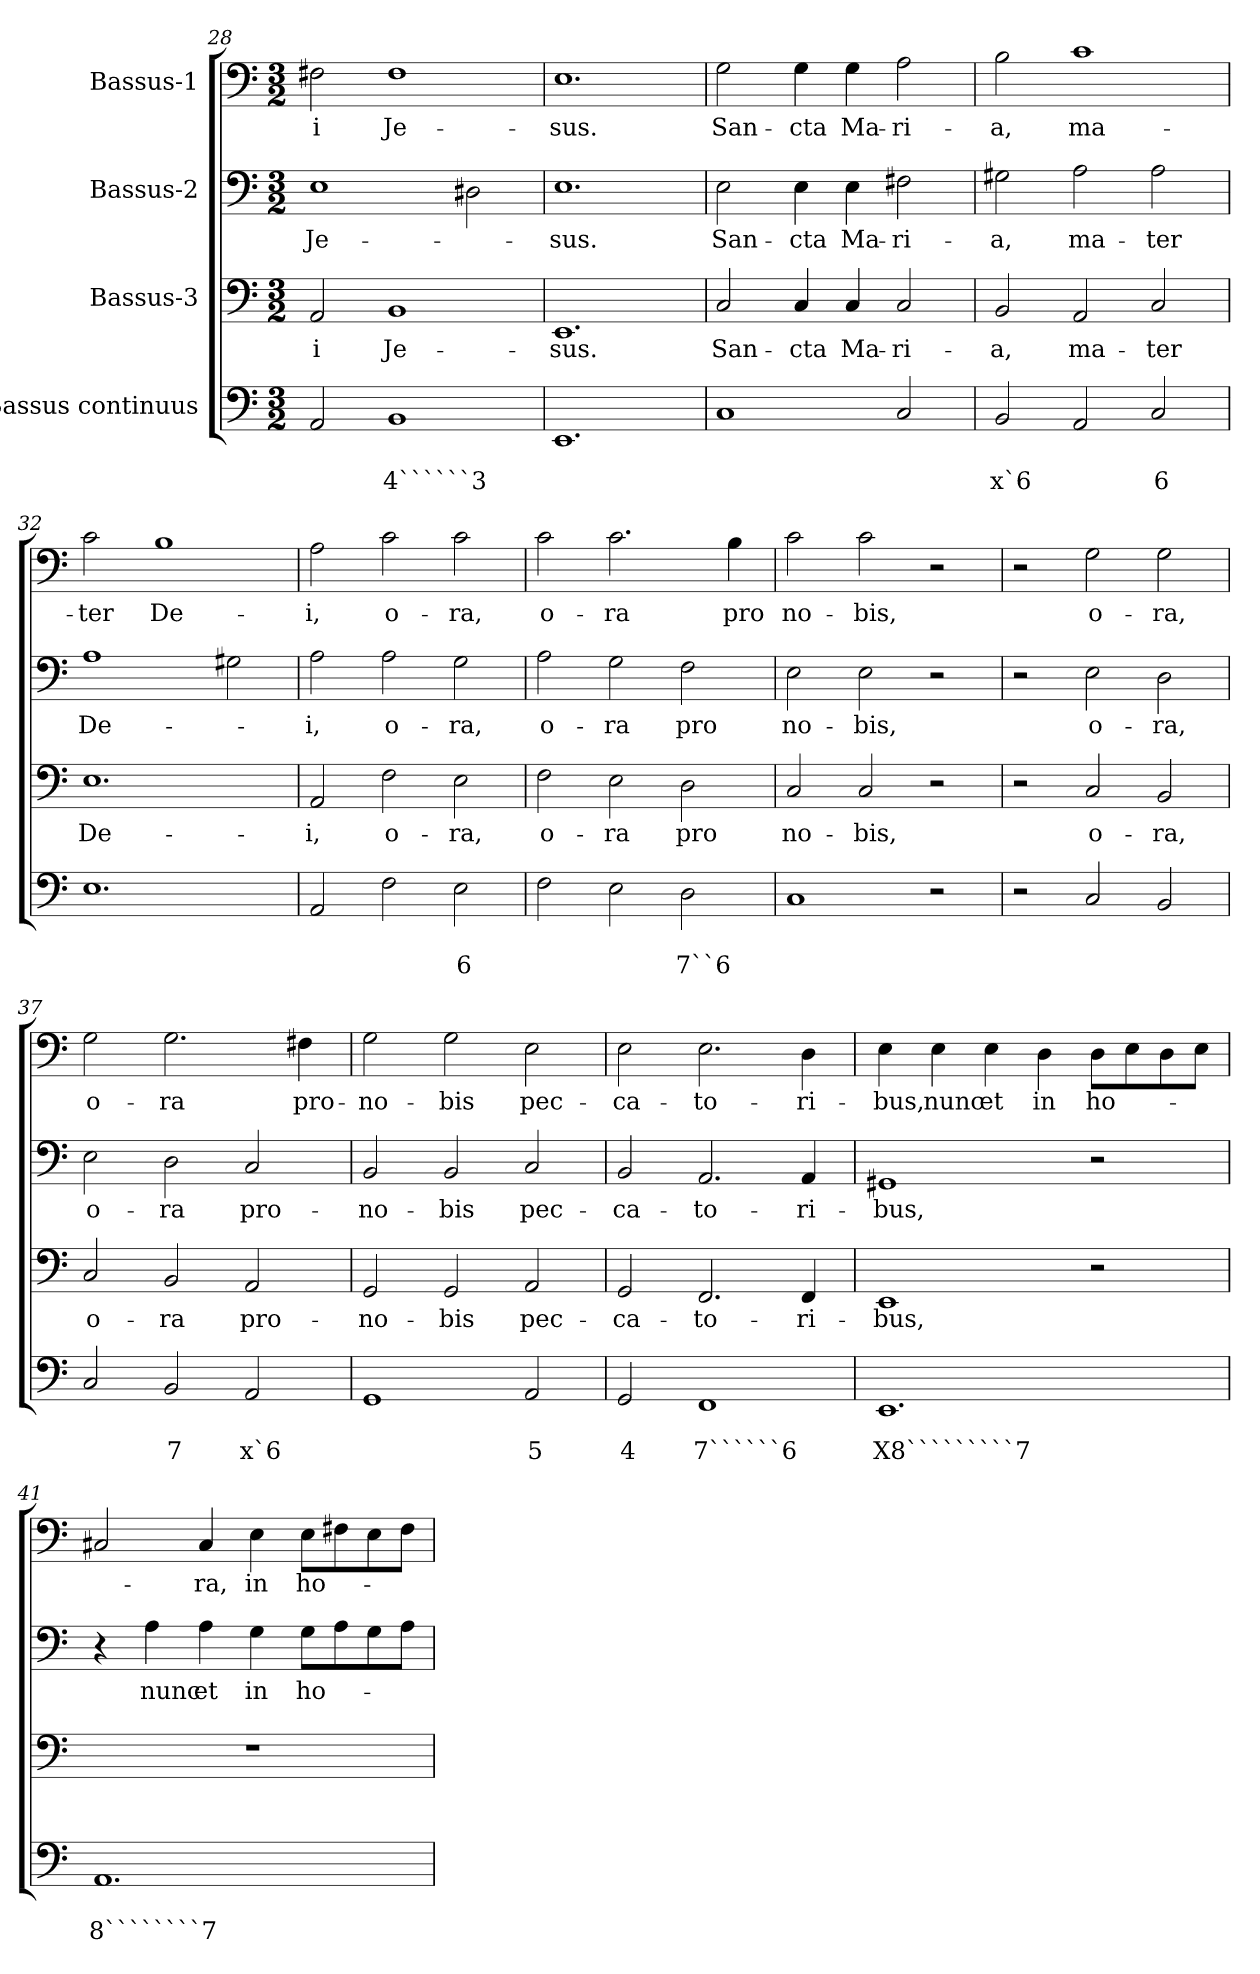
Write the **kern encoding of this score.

**kern	**text	**text	**kern	**text	**kern	**text	**kern	**text
*part4	*part4	*part4	*part3	*part3	*part2	*part2	*part1	*part1
*staff4	*staff4	*staff4	*staff3	*staff3	*staff2	*staff2	*staff1	*staff1
*I"Bassus continuus	*	*	*I"Bassus-3	*	*I"Bassus-2	*	*I"Bassus-1	*
*clefF4	*	*	*clefF4	*	*clefF4	*	*clefF4	*
*k[]	*	*	*k[]	*	*k[]	*	*k[]	*
*C:	*	*	*C:	*	*C:	*	*C:	*
*M3/2	*	*	*M3/2	*	*M3/2	*	*M3/2	*
=28	=28	=28	=28	=28	=28	=28	=28	=28
!	!	!	!	!LO:LY:b	!	!LO:LY:b	!	!LO:LY:b
2AA/	.	.	2AA/	-i	1E	Je-	2F#X\	-i
!	!	!LO:LY:b	!	!LO:LY:b	!	!	!	!LO:LY:b
1BB	.	4``````3	1BB	Je-	.	.	1F#	Je-
.	.	.	.	.	2D#X\	.	.	.
=29	=29	=29	=29	=29	=29	=29	=29	=29
!	!	!	!	!LO:LY:b	!	!LO:LY:b	!	!LO:LY:b
1.EE	.	.	1.EE	-sus.	1.E	-sus.	1.E	-sus.
!!LO:PB:g=z
=30	=30	=30	=30	=30	=30	=30	=30	=30
!	!	!	!	!LO:LY:b	!	!LO:LY:b	!	!LO:LY:b
1C	.	.	2C/	San-	2E\	San-	2G\	San-
!	!	!	!	!LO:LY:b	!	!LO:LY:b	!	!LO:LY:b
.	.	.	4C/	-cta	4E\	-cta	4G\	-cta
!	!	!	!	!LO:LY:b	!	!LO:LY:b	!	!LO:LY:b
.	.	.	4C/	Ma-	4E\	Ma-	4G\	Ma-
!	!	!	!	!LO:LY:b	!	!LO:LY:b	!	!LO:LY:b
2C/	.	.	2C/	-ri-	2F#X\	-ri-	2A\	-ri-
=31	=31	=31	=31	=31	=31	=31	=31	=31
!	!	!LO:LY:b	!	!LO:LY:b	!	!LO:LY:b	!	!LO:LY:b
2BB/	.	x`6	2BB/	-a,	2G#X\	-a,	2B\	-a,
!	!	!	!	!LO:LY:b	!	!LO:LY:b	!	!LO:LY:b
2AA/	.	.	2AA/	ma-	2A\	ma-	1c	ma-
!	!	!LO:LY:b	!	!LO:LY:b	!	!LO:LY:b	!	!
2C/	.	6	2C/	-ter	2A\	-ter	.	.
=32	=32	=32	=32	=32	=32	=32	=32	=32
!	!	!	!	!LO:LY:b	!	!LO:LY:b	!	!LO:LY:b
1.E	.	.	1.E	De-	1A	De-	2c\	-ter
!	!	!	!	!	!	!	!	!LO:LY:b
.	.	.	.	.	.	.	1B	De-
.	.	.	.	.	2G#X\	.	.	.
=33	=33	=33	=33	=33	=33	=33	=33	=33
!	!	!	!	!LO:LY:b	!	!LO:LY:b	!	!LO:LY:b
2AA/	.	.	2AA/	-i,	2A\	-i,	2A\	-i,
!	!	!	!	!LO:LY:b	!	!LO:LY:b	!	!LO:LY:b
2F\	.	.	2F\	o-	2A\	o-	2c\	o-
!	!	!LO:LY:b	!	!LO:LY:b	!	!LO:LY:b	!	!LO:LY:b
2E\	.	6	2E\	-ra,	2G\	-ra,	2c\	-ra,
=34	=34	=34	=34	=34	=34	=34	=34	=34
!	!	!	!	!LO:LY:b	!	!LO:LY:b	!	!LO:LY:b
2F\	.	.	2F\	o-	2A\	o-	2c\	o-
!	!	!	!	!LO:LY:b	!	!LO:LY:b	!	!LO:LY:b
2E\	.	.	2E\	-ra	2G\	-ra	2.c\	-ra
!	!	!LO:LY:b	!	!LO:LY:b	!	!LO:LY:b	!	!
2D\	.	7``6	2D\	pro	2F\	pro	.	.
!	!	!	!	!	!	!	!	!LO:LY:b
.	.	.	.	.	.	.	4B\	pro
=35	=35	=35	=35	=35	=35	=35	=35	=35
!	!	!	!	!LO:LY:b	!	!LO:LY:b	!	!LO:LY:b
1C	.	.	2C/	no-	2E\	no-	2c\	no-
!	!	!	!	!LO:LY:b	!	!LO:LY:b	!	!LO:LY:b
.	.	.	2C/	-bis,	2E\	-bis,	2c\	-bis,
2r	.	.	2r	.	2r	.	2r	.
=36	=36	=36	=36	=36	=36	=36	=36	=36
2r	.	.	2r	.	2r	.	2r	.
!	!	!	!	!LO:LY:b	!	!LO:LY:b	!	!LO:LY:b
2C/	.	.	2C/	o-	2E\	o-	2G\	o-
!	!	!	!	!LO:LY:b	!	!LO:LY:b	!	!LO:LY:b
2BB/	.	.	2BB/	-ra,	2D\	-ra,	2G\	-ra,
=37	=37	=37	=37	=37	=37	=37	=37	=37
!	!	!	!	!LO:LY:b	!	!LO:LY:b	!	!LO:LY:b
2C/	.	.	2C/	o-	2E\	o-	2G\	o-
!	!	!LO:LY:b	!	!LO:LY:b	!	!LO:LY:b	!	!LO:LY:b
2BB/	.	7	2BB/	-ra	2D\	-ra	2.G\	-ra
!	!	!LO:LY:b	!	!LO:LY:b	!	!LO:LY:b	!	!
2AA/	.	x`6	2AA/	pro-	2C/	pro-	.	.
!	!	!	!	!	!	!	!	!LO:LY:b
.	.	.	.	.	.	.	4F#X\	pro-
=38	=38	=38	=38	=38	=38	=38	=38	=38
!	!	!	!	!LO:LY:b	!	!LO:LY:b	!	!LO:LY:b
1GG	.	.	2GG/	-no-	2BB/	-no-	2G\	-no-
!	!	!	!	!LO:LY:b	!	!LO:LY:b	!	!LO:LY:b
.	.	.	2GG/	-bis	2BB/	-bis	2G\	-bis
!	!	!LO:LY:b	!	!LO:LY:b	!	!LO:LY:b	!	!LO:LY:b
2AA/	.	5	2AA/	pec-	2C/	pec-	2E\	pec-
!!LO:LB:g=z
=39	=39	=39	=39	=39	=39	=39	=39	=39
!	!	!LO:LY:b	!	!LO:LY:b	!	!LO:LY:b	!	!LO:LY:b
2GG/	.	4	2GG/	-ca-	2BB/	-ca-	2E\	-ca-
!	!	!LO:LY:b	!	!LO:LY:b	!	!LO:LY:b	!	!LO:LY:b
1FF	.	7``````6	2.FF/	-to-	2.AA/	-to-	2.E\	-to-
!	!	!	!	!LO:LY:b	!	!LO:LY:b	!	!LO:LY:b
.	.	.	4FF/	-ri-	4AA/	-ri-	4D\	-ri-
=40	=40	=40	=40	=40	=40	=40	=40	=40
!	!	!LO:LY:b	!	!LO:LY:b	!	!LO:LY:b	!	!LO:LY:b
1.EE	.	X8`````````7	1EE	-bus,	1GG#X	-bus,	4E\	-bus,
!	!	!	!	!	!	!	!	!LO:LY:b
.	.	.	.	.	.	.	4E\	nunc
!	!	!	!	!	!	!	!	!LO:LY:b
.	.	.	.	.	.	.	4E\	et
!	!	!	!	!	!	!	!	!LO:LY:b
.	.	.	.	.	.	.	4D\	in
!	!	!	!	!	!	!	!	!LO:LY:b
.	.	.	2r	.	2r	.	8D\L	ho-
.	.	.	.	.	.	.	8E\	.
.	.	.	.	.	.	.	8D\	.
.	.	.	.	.	.	.	8E\J	.
=41	=41	=41	=41	=41	=41	=41	=41	=41
!	!	!LO:LY:b	!	!	!	!	!	!
1.AA	.	8````````7	1.r	.	4r	.	2C#X/	.
!	!	!	!	!	!	!LO:LY:b	!	!
.	.	.	.	.	4A\	nunc	.	.
!	!	!	!	!	!	!LO:LY:b	!	!LO:LY:b
.	.	.	.	.	4A\	et	4C#/	-ra,
!	!	!	!	!	!	!LO:LY:b	!	!LO:LY:b
.	.	.	.	.	4G\	in	4E\	in
!	!	!	!	!	!	!LO:LY:b	!	!LO:LY:b
.	.	.	.	.	8G\L	ho-	8E\L	ho-
.	.	.	.	.	8A\	.	8F#X\	.
.	.	.	.	.	8G\	.	8E\	.
.	.	.	.	.	8A\J	.	8F#\J	.
=	=	=	=	=	=	=	=	=
*-	*-	*-	*-	*-	*-	*-	*-	*-
